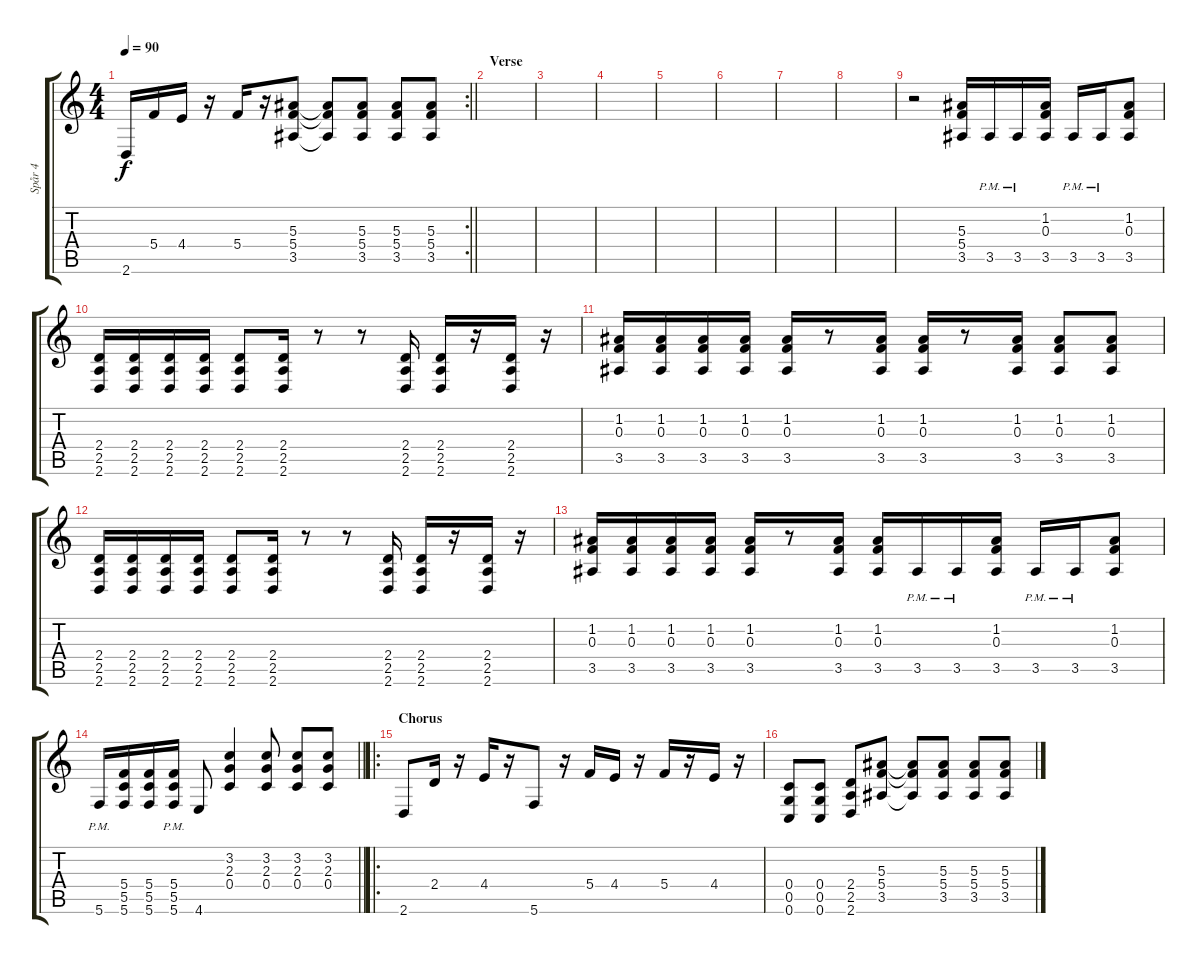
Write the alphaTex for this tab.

\track ("Spår 4" "Spår 4") {instrument distortionguitar}
\staff {score tabs}
\tuning (D4 A3 F3 C3 G2 C2) {hide}
\rc 2
\ts (4 4)
\tempo 90
\clef g2
\barLineRight lightlight
\ks c
2.6.16{dy f} 5.4.16 4.4.16 r.16 5.4.16 r.16 (5.3 5.4 3.5).8 (5.3{t} 5.4{t} 3.5{t}).8 (5.3 5.4 3.5).8 (5.3 5.4 3.5).8 (5.3 5.4 3.5).8 |
\section ("" "Verse")
|
|
|
|
|
|
|
r.2 (5.3 5.4 3.5).16 3.5{pm}.16 3.5{pm}.16 (1.2 0.3 3.5).16 3.5{pm}.16 3.5{pm}.16 (1.2 0.3 3.5).8 |
(2.4 2.5 2.6).16 (2.4 2.5 2.6).16 (2.4 2.5 2.6).16 (2.4 2.5 2.6).16 (2.4 2.5 2.6).8 (2.4 2.5 2.6).16 r.8 r.8 (2.4 2.5 2.6).16 (2.4 2.5 2.6).16 r.16 (2.4 2.5 2.6).16 r.16 |
(1.2 0.3 3.5).16 (1.2 0.3 3.5).16 (1.2 0.3 3.5).16 (1.2 0.3 3.5).16 (1.2 0.3 3.5).16 r.8 (1.2 0.3 3.5).16 (1.2 0.3 3.5).16 r.8 (1.2 0.3 3.5).16 (1.2 0.3 3.5).8 (1.2 0.3 3.5).8 |
(2.4 2.5 2.6).16 (2.4 2.5 2.6).16 (2.4 2.5 2.6).16 (2.4 2.5 2.6).16 (2.4 2.5 2.6).8 (2.4 2.5 2.6).16 r.8 r.8 (2.4 2.5 2.6).16 (2.4 2.5 2.6).16 r.16 (2.4 2.5 2.6).16 r.16 |
(1.2 0.3 3.5).16 (1.2 0.3 3.5).16 (1.2 0.3 3.5).16 (1.2 0.3 3.5).16 (1.2 0.3 3.5).16 r.8 (1.2 0.3 3.5).16 (1.2 0.3 3.5).16 3.5{pm}.16 3.5{pm}.16 (1.2 0.3 3.5).16 3.5{pm}.16 3.5{pm}.16 (1.2 0.3 3.5).8 |
\barLineRight lightlight
5.6{pm}.16 (5.4 5.5 5.6).16 (5.4 5.5 5.6).16 (5.4 5.5 5.6{pm}).16 4.6.8 (3.2 2.3 0.4).4 (3.2 2.3 0.4).8 (3.2 2.3 0.4).8 (3.2 2.3 0.4).8 |
\ro
\section ("" "Chorus")
2.6.8 2.4.16 r.16 4.4.16 r.16 5.6.8 r.16 5.4.16 4.4.16 r.16 5.4.16 r.16 4.4.16 r.16 |
(0.4 0.5 0.6).8 (0.4 0.5 0.6).8 (2.4 2.5 2.6).8 (5.3 5.4 3.5).8 (5.3{t} 5.4{t} 3.5{t}).8 (5.3 5.4 3.5).8 (5.3 5.4 3.5).8 (5.3 5.4 3.5).8
